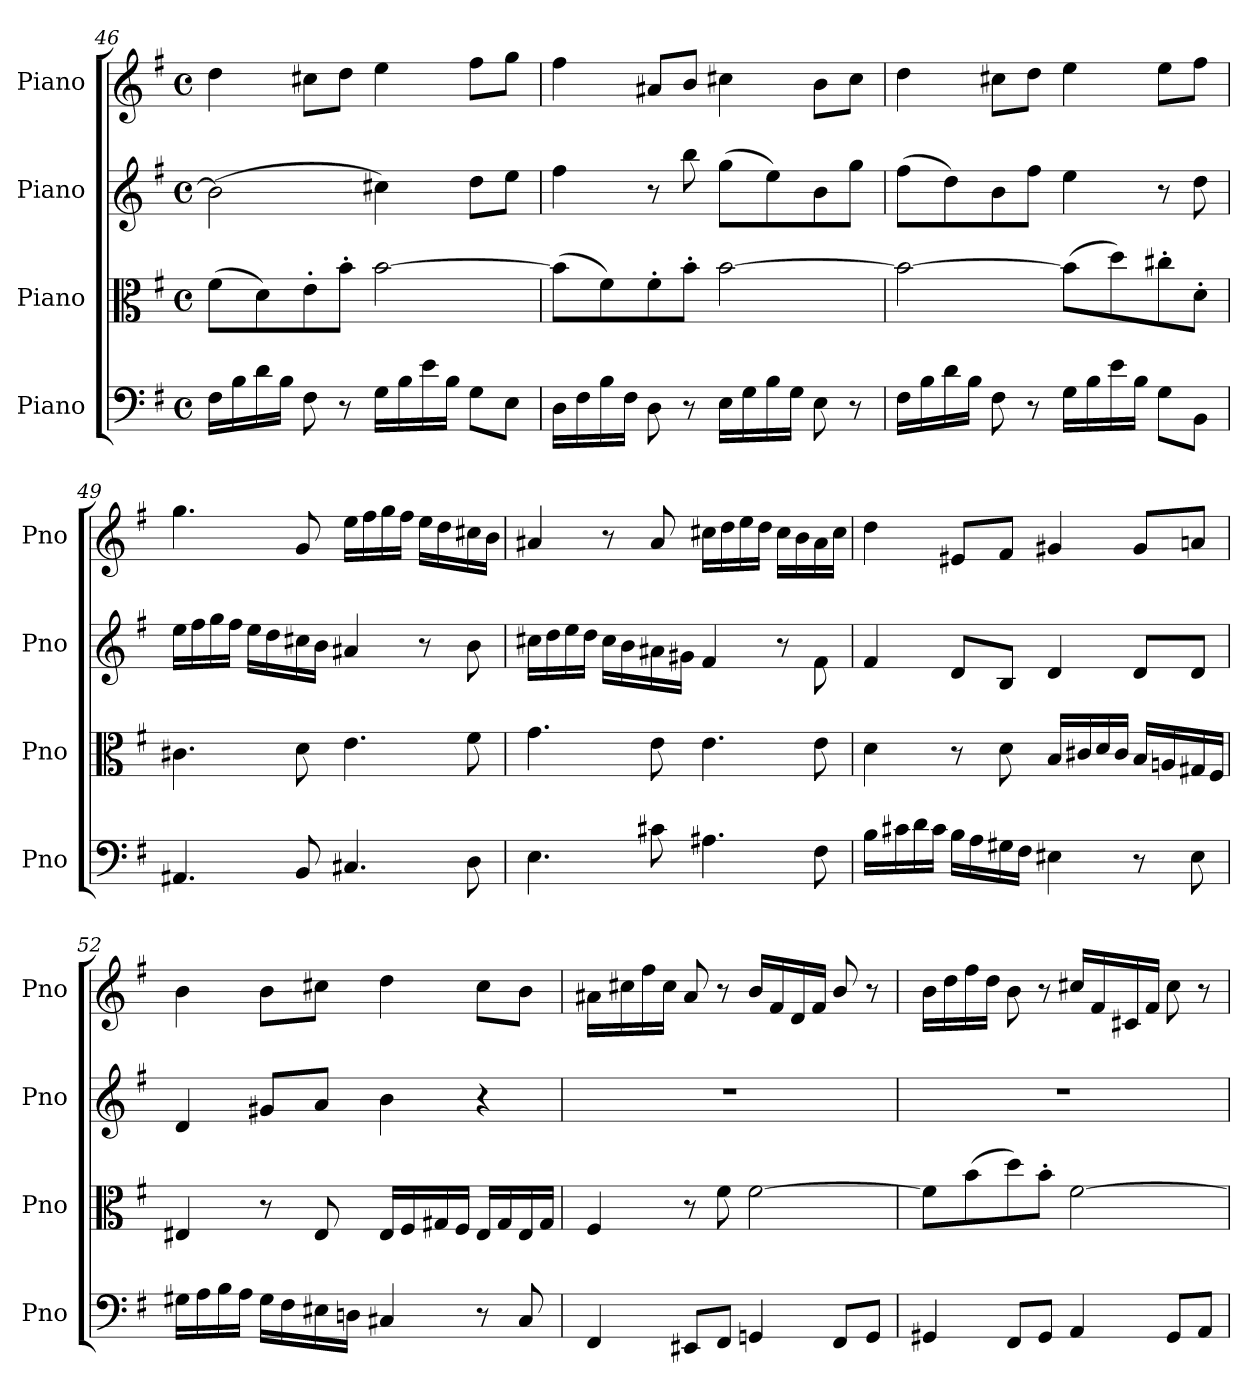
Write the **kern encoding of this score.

**kern	**kern	**kern	**kern
*part4	*part3	*part2	*part1
*staff4	*staff3	*staff2	*staff1
*I"Piano	*I"Piano	*I"Piano	*I"Piano
*I'Pno	*I'Pno	*I'Pno	*I'Pno
*clefF4	*clefC3	*clefG2	*clefG2
*k[f#]	*k[f#]	*k[f#]	*k[f#]
*M4/4	*M4/4	*M4/4	*M4/4
*met(c)	*met(c)	*met(c)	*met(c)
=46	=46	=46	=46
16F#\LL	(8f#\L	(2b\]	4dd\
16B\	.	.	.
16d\	8d\)	.	.
16B\JJ	.	.	.
8F#\	8e'\	.	8cc#X\L
8r	8b'\J	.	8dd\J
16G\LL	[2b\	4cc#X\)	4ee\
16B\	.	.	.
16e\	.	.	.
16B\JJ	.	.	.
8G\L	.	8dd\L	8ff#\L
8E\J	.	8ee\J	8gg\J
=47	=47	=47	=47
16D\LL	(8b\L]	4ff#\	4ff#\
16F#\	.	.	.
16B\	8f#\)	.	.
16F#\JJ	.	.	.
8D\	8f#'\	8r	8a#X/L
8r	8b'\J	8bb\	8b/J
16E\LL	[2b\	(8gg\L	4cc#X\
16G\	.	.	.
16B\	.	8ee\)	.
16G\JJ	.	.	.
8E\	.	8b\	8b\L
8r	.	8gg\J	8cc#\J
=48	=48	=48	=48
16F#\LL	2b\_	(8ff#\L	4dd\
16B\	.	.	.
16d\	.	8dd\)	.
16B\JJ	.	.	.
8F#\	.	8b\	8cc#X\L
8r	.	8ff#\J	8dd\J
16G\LL	(8b\L]	4ee\	4ee\
16B\	.	.	.
16e\	8dd\)	.	.
16B\JJ	.	.	.
8G\L	8cc#X'\	8r	8ee\L
8BB\J	8d'\J	8dd\	8ff#\J
=49	=49	=49	=49
4.AA#X/	4.c#X\	16ee\LL	4.gg\
.	.	16ff#\	.
.	.	16gg\	.
.	.	16ff#\JJ	.
.	.	16ee\LL	.
.	.	16dd\	.
8BB/	8d\	16cc#X\	8g/
.	.	16b\JJ	.
4.C#X/	4.e\	4a#X/	16ee\LL
.	.	.	16ff#\
.	.	.	16gg\
.	.	.	16ff#\JJ
.	.	8r	16ee\LL
.	.	.	16dd\
8D\	8f#\	8b\	16cc#X\
.	.	.	16b\JJ
!!LO:LB:g=z
=50	=50	=50	=50
4.E\	4.g\	16cc#X\LL	4a#X/
.	.	16dd\	.
.	.	16ee\	.
.	.	16dd\JJ	.
.	.	16cc#\LL	8r
.	.	16b\	.
8c#X\	8e\	16a#X\	8a#/
.	.	16g#X\JJ	.
4.A#X\	4.e\	4f#/	16cc#X\LL
.	.	.	16dd\
.	.	.	16ee\
.	.	.	16dd\JJ
.	.	8r	16cc#\LL
.	.	.	16b\
8F#\	8e\	8f#\	16a#\
.	.	.	16cc#\JJ
=51	=51	=51	=51
16B\LL	4d\	4f#/	4dd\
16c#X\	.	.	.
16d\	.	.	.
16c#\JJ	.	.	.
16B\LL	8r	8d/L	8e#X/L
16A\	.	.	.
16G#X\	8d\	8B/J	8f#/J
16F#\JJ	.	.	.
4E#X\	16B/LL	4d/	4g#X/
.	16c#X/	.	.
.	16d/	.	.
.	16c#/JJ	.	.
8r	16B/LL	8d/L	8g#/L
.	16An/	.	.
8E#\	16G#X/	8d/J	8an/J
.	16F#/JJ	.	.
=52	=52	=52	=52
16G#X\LL	4E#X/	4d/	4b\
16A\	.	.	.
16B\	.	.	.
16A\JJ	.	.	.
16G#\LL	8r	8g#X/L	8b\L
16F#\	.	.	.
16E#X\	8E#/	8a/J	8cc#X\J
16Dn\JJ	.	.	.
4C#X/	16E#/LL	4b\	4dd\
.	16F#/	.	.
.	16G#X/	.	.
.	16F#/JJ	.	.
8r	16E#/LL	4r	8cc#\L
.	16G#/	.	.
8C#/	16E#/	.	8b\J
.	16G#/JJ	.	.
!!LO:LB:g=z
=53	=53	=53	=53
4FF#/	4F#/	1r	16a#X\LL
.	.	.	16cc#X\
.	.	.	16ff#\
.	.	.	16cc#\JJ
8EE#X/L	8r	.	8a#/
8FF#/J	8f#\	.	8r
4GGn/	[2f#\	.	16b/LL
.	.	.	16f#/
.	.	.	16d/
.	.	.	16f#/JJ
8FF#/L	.	.	8b/
8GG/J	.	.	8r
=54	=54	=54	=54
4GG#X/	8f#\L]	1r	16b\LL
.	.	.	16dd\
.	(8b\	.	16ff#\
.	.	.	16dd\JJ
8FF#/L	8dd\)	.	8b\
8GG#/J	8b'\J	.	8r
4AA/	[2f#\	.	16cc#X/LL
.	.	.	16f#/
.	.	.	16c#X/
.	.	.	16f#/JJ
8GG#/L	.	.	8cc#\
8AA/J	.	.	8r
=	=	=	=
*-	*-	*-	*-
